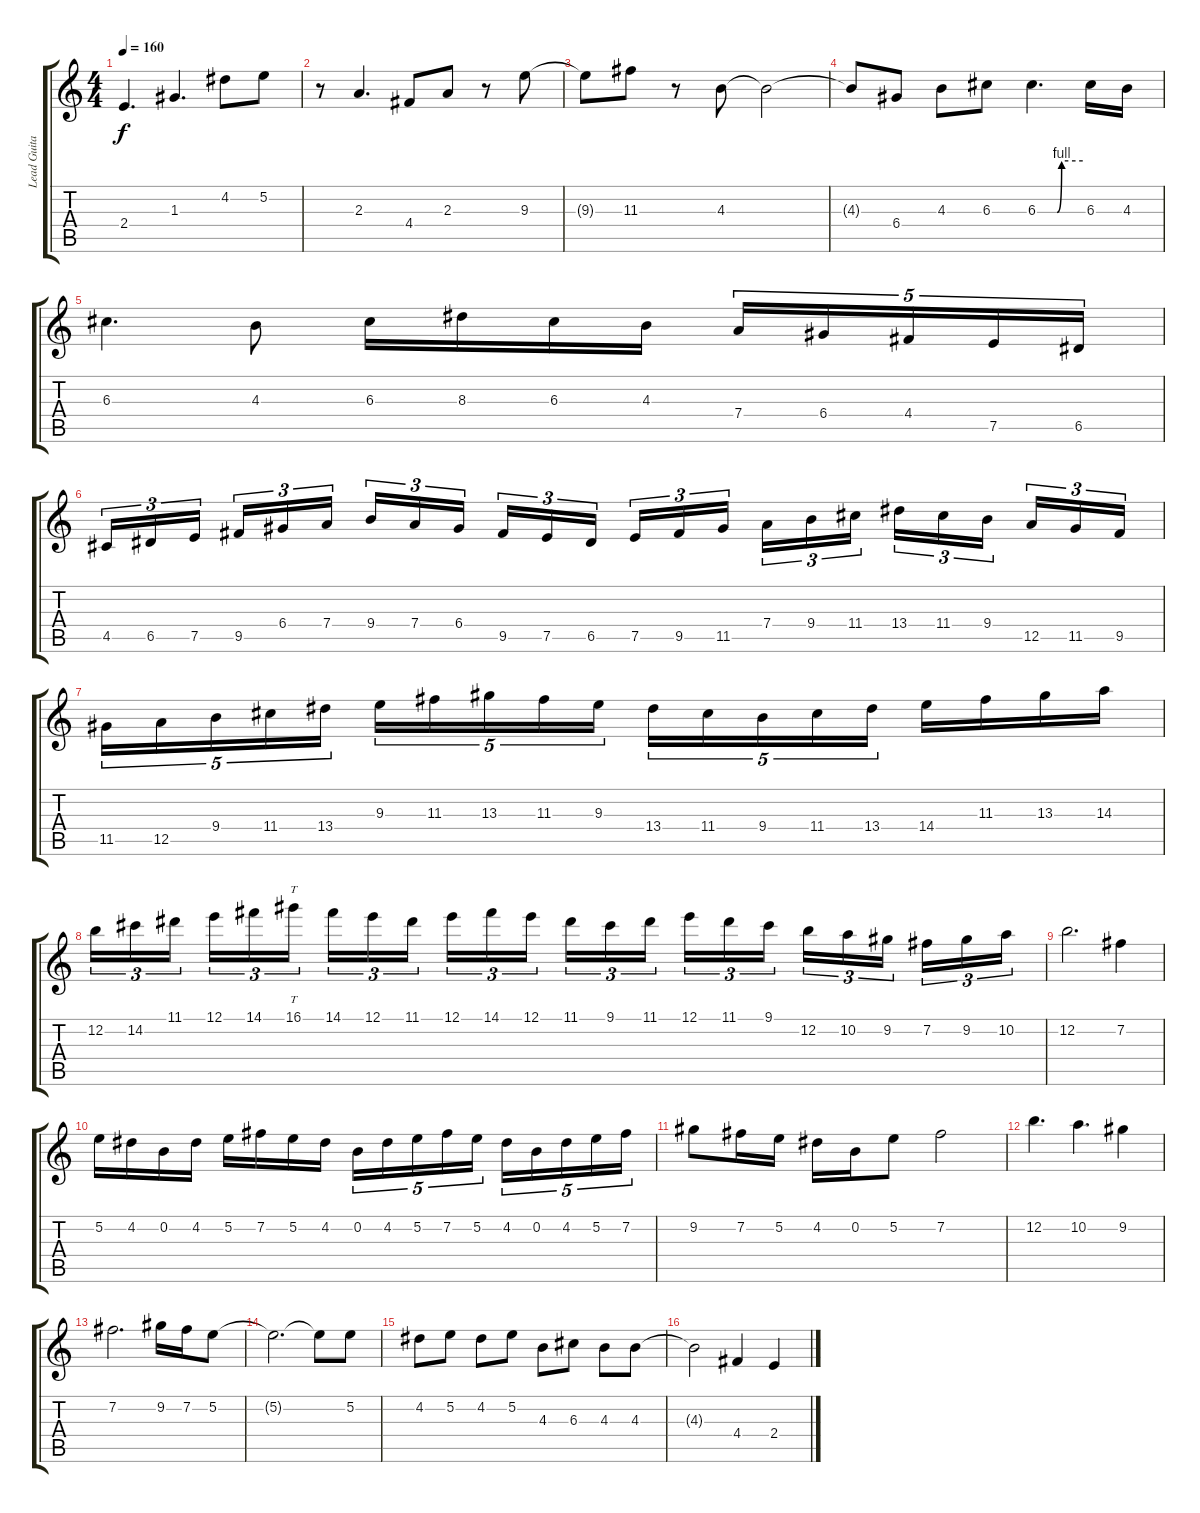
\track ("Lead Guitar" "Lead Guita") {instrument distortionguitar}
\staff {score tabs}
\tuning (E4 B3 G3 D3 A2 E2) {hide}
\ts (4 4)
\tempo 160
\clef g2
\ks c
2.4.4{d dy f} 1.3.4{d} 4.2.8 5.2.8 |
r.8 2.3.4{d} 4.4.8 2.3.8 r.8 9.3.8 |
9.3{t}.8 11.3.8 r.8 4.3.8 4.3{t}.2 |
4.3{t}.8 6.4.8 4.3.8 6.3.8 6.3{be (custom 0 0 22 0 26 0 32 4 60 4)}.4{d} 6.3.16 4.3.16 |
6.3.4{d} 4.3.8 6.3.16 8.3.16 6.3.16 4.3.16 7.4.16{tu (5 4)} 6.4.16{tu (5 4)} 4.4.16{tu (5 4)} 7.5.16{tu (5 4)} 6.5.16{tu (5 4)} |
4.5.16{tu (3 2)} 6.5.16{tu (3 2)} 7.5.16{tu (3 2) beam splitsecondary} 9.5.16{tu (3 2)} 6.4.16{tu (3 2)} 7.4.16{tu (3 2)} 9.4.16{tu (3 2)} 7.4.16{tu (3 2)} 6.4.16{tu (3 2) beam splitsecondary} 9.5.16{tu (3 2)} 7.5.16{tu (3 2)} 6.5.16{tu (3 2)} 7.5.16{tu (3 2)} 9.5.16{tu (3 2)} 11.5.16{tu (3 2) beam splitsecondary} 7.4.16{tu (3 2)} 9.4.16{tu (3 2)} 11.4.16{tu (3 2)} 13.4.16{tu (3 2)} 11.4.16{tu (3 2)} 9.4.16{tu (3 2) beam splitsecondary} 12.5.16{tu (3 2)} 11.5.16{tu (3 2)} 9.5.16{tu (3 2)} |
11.5.16{tu (5 4)} 12.5.16{tu (5 4)} 9.4.16{tu (5 4)} 11.4.16{tu (5 4)} 13.4.16{tu (5 4)} 9.3.16{tu (5 4)} 11.3.16{tu (5 4)} 13.3.16{tu (5 4)} 11.3.16{tu (5 4)} 9.3.16{tu (5 4)} 13.4.16{tu (5 4)} 11.4.16{tu (5 4)} 9.4.16{tu (5 4)} 11.4.16{tu (5 4)} 13.4.16{tu (5 4)} 14.4.16 11.3.16 13.3.16 14.3.16 |
12.2.16{tu (3 2)} 14.2.16{tu (3 2)} 11.1.16{tu (3 2) beam splitsecondary} 12.1.16{tu (3 2)} 14.1.16{tu (3 2)} 16.1.16{tt tu (3 2)} 14.1.16{tu (3 2)} 12.1.16{tu (3 2)} 11.1.16{tu (3 2) beam splitsecondary} 12.1.16{tu (3 2)} 14.1.16{tu (3 2)} 12.1.16{tu (3 2)} 11.1.16{tu (3 2)} 9.1.16{tu (3 2)} 11.1.16{tu (3 2) beam splitsecondary} 12.1.16{tu (3 2)} 11.1.16{tu (3 2)} 9.1.16{tu (3 2)} 12.2.16{tu (3 2)} 10.2.16{tu (3 2)} 9.2.16{tu (3 2) beam splitsecondary} 7.2.16{tu (3 2)} 9.2.16{tu (3 2)} 10.2.16{tu (3 2)} |
12.2.2{d} 7.2.4 |
5.2.16 4.2.16 0.2.16 4.2.16 5.2.16 7.2.16 5.2.16 4.2.16 0.2.16{tu (5 4)} 4.2.16{tu (5 4)} 5.2.16{tu (5 4)} 7.2.16{tu (5 4)} 5.2.16{tu (5 4)} 4.2.16{tu (5 4)} 0.2.16{tu (5 4)} 4.2.16{tu (5 4)} 5.2.16{tu (5 4)} 7.2.16{tu (5 4)} |
9.2.8 7.2.16 5.2.16 4.2.16 0.2.16 5.2.8 7.2.2 |
12.2.4{d} 10.2.4{d} 9.2.4 |
7.2.2{d} 9.2.16 7.2.16 5.2.8 |
5.2{t}.2{d} 5.2{t}.8 5.2.8 |
4.2.8 5.2.8 4.2.8 5.2.8 4.3.8 6.3.8 4.3.8 4.3.8 |
4.3{t}.2 4.4.4 2.4.4
